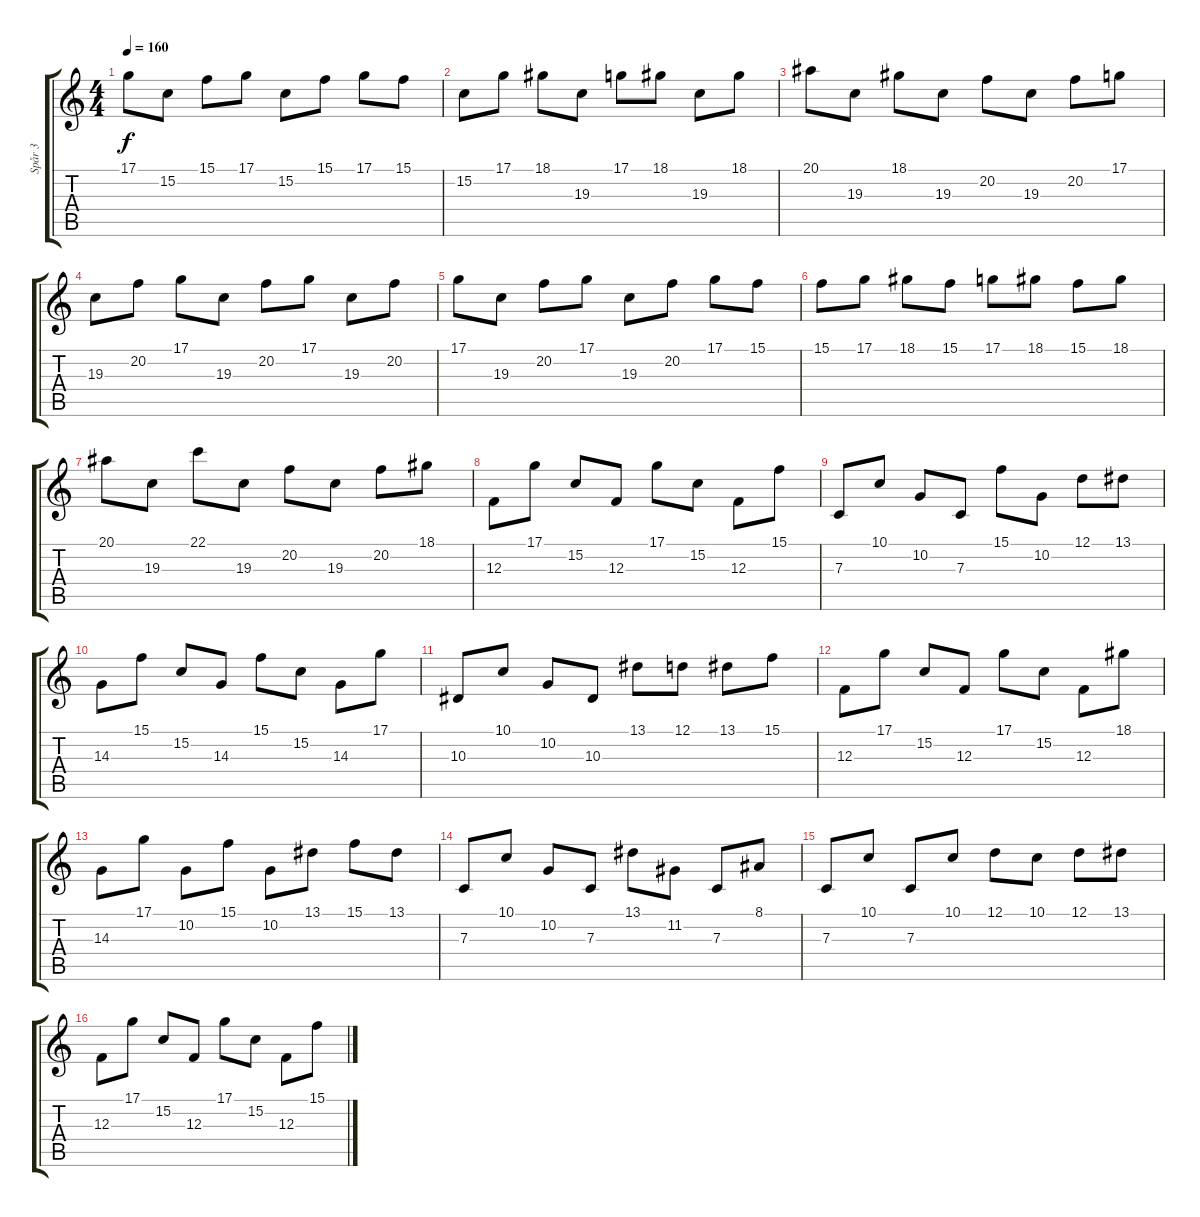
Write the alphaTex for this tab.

\track ("Spår 3" "Spår 3") {instrument lead2sawtooth}
\staff {score tabs}
\tuning (D4 A3 F3 C3 G2 C2) {hide}
\ts (4 4)
\tempo 160
\clef g2
\ks c
17.1.8{dy f} 15.2.8 15.1.8 17.1.8 15.2.8 15.1.8 17.1.8 15.1.8 |
15.2.8 17.1.8 18.1.8 19.3.8 17.1.8 18.1.8 19.3.8 18.1.8 |
20.1.8 19.3.8 18.1.8 19.3.8 20.2.8 19.3.8 20.2.8 17.1.8 |
19.3.8 20.2.8 17.1.8 19.3.8 20.2.8 17.1.8 19.3.8 20.2.8 |
17.1.8 19.3.8 20.2.8 17.1.8 19.3.8 20.2.8 17.1.8 15.1.8 |
15.1.8 17.1.8 18.1.8 15.1.8 17.1.8 18.1.8 15.1.8 18.1.8 |
20.1.8 19.3.8 22.1.8 19.3.8 20.2.8 19.3.8 20.2.8 18.1.8 |
12.3.8 17.1.8 15.2.8 12.3.8 17.1.8 15.2.8 12.3.8 15.1.8 |
7.3.8 10.1.8 10.2.8 7.3.8 15.1.8 10.2.8 12.1.8 13.1.8 |
14.3.8 15.1.8 15.2.8 14.3.8 15.1.8 15.2.8 14.3.8 17.1.8 |
10.3.8 10.1.8 10.2.8 10.3.8 13.1.8 12.1.8 13.1.8 15.1.8 |
12.3.8 17.1.8 15.2.8 12.3.8 17.1.8 15.2.8 12.3.8 18.1.8 |
14.3.8 17.1.8 10.2.8 15.1.8 10.2.8 13.1.8 15.1.8 13.1.8 |
7.3.8 10.1.8 10.2.8 7.3.8 13.1.8 11.2.8 7.3.8 8.1.8 |
7.3.8 10.1.8 7.3.8 10.1.8 12.1.8 10.1.8 12.1.8 13.1.8 |
12.3.8 17.1.8 15.2.8 12.3.8 17.1.8 15.2.8 12.3.8 15.1.8
